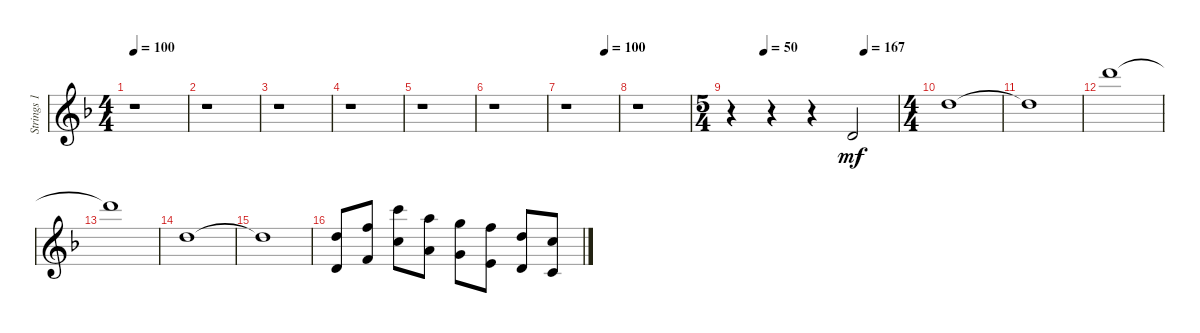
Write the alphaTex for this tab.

\track ("Strings 1" "Strings 1") {instrument voiceoohs}
\staff {score}
\tuning (E4 B3 G3 D3 A2 E2 B1) {hide}
\ts (4 4)
\tempo 100
\clef g2
\ks dminor
r.1{dy mf instrument voiceoohs} |
r.1 |
r.1 |
r.1 |
r.1 |
r.1 |
\tempo (100 0.75)
r.1 |
r.1 |
\ts (5 4)
\tempo (50 0.2)
\tempo (167 0.8)
r.4 r.4 r.4 3.2.2 |
\ts (4 4)
10.1.1 |
10.1{t}.1 |
22.1.1 |
22.1{t}.1 |
10.1.1 |
10.1{t}.1 |
(10.1 3.2).8 (1.1 18.2).8 (20.1 13.2).8 (5.1 22.2).8 (15.1 8.2).8 (0.1 18.2).8 (10.1 3.2).8 (8.1 1.2).8
